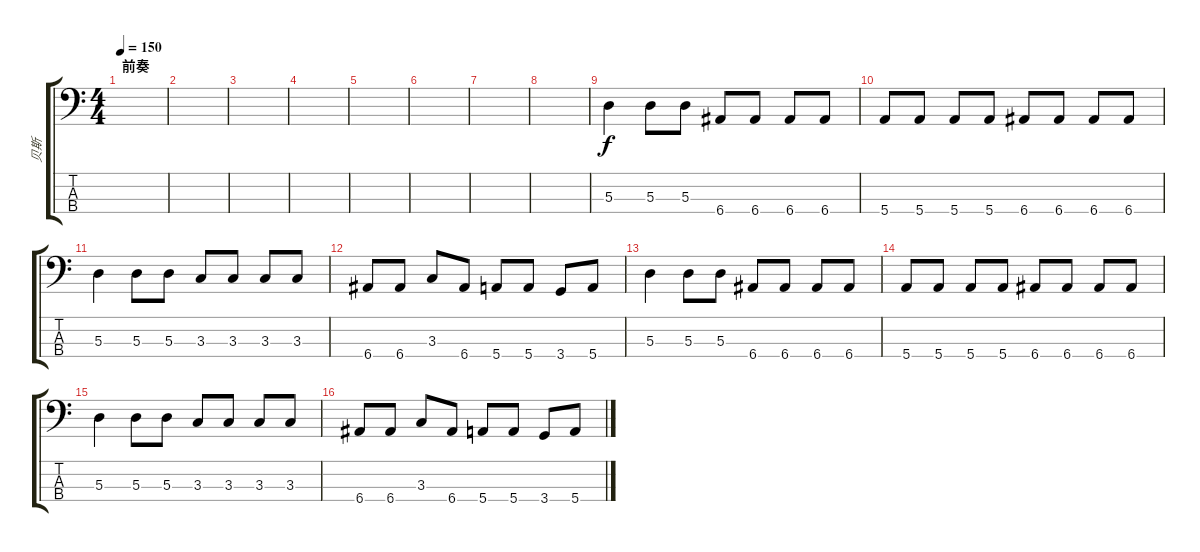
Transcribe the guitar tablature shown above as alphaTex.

\track ("贝斯" "贝斯") {instrument electricbasspick}
\staff {score tabs}
\tuning (G2 D2 A1 E1) {hide}
\ts (4 4)
\section ("" "前奏")
\tempo 150
\clef f4
\ks c
|
|
|
|
|
|
|
|
5.3.4 5.3.8 5.3.8 6.4.8 6.4.8 6.4.8 6.4.8 |
5.4.8 5.4.8 5.4.8 5.4.8 6.4.8 6.4.8 6.4.8 6.4.8 |
5.3.4 5.3.8 5.3.8 3.3.8 3.3.8 3.3.8 3.3.8 |
6.4.8 6.4.8 3.3.8 6.4.8 5.4.8 5.4.8 3.4.8 5.4.8 |
5.3.4 5.3.8 5.3.8 6.4.8 6.4.8 6.4.8 6.4.8 |
5.4.8 5.4.8 5.4.8 5.4.8 6.4.8 6.4.8 6.4.8 6.4.8 |
5.3.4 5.3.8 5.3.8 3.3.8 3.3.8 3.3.8 3.3.8 |
6.4.8 6.4.8 3.3.8 6.4.8 5.4.8 5.4.8 3.4.8 5.4.8
